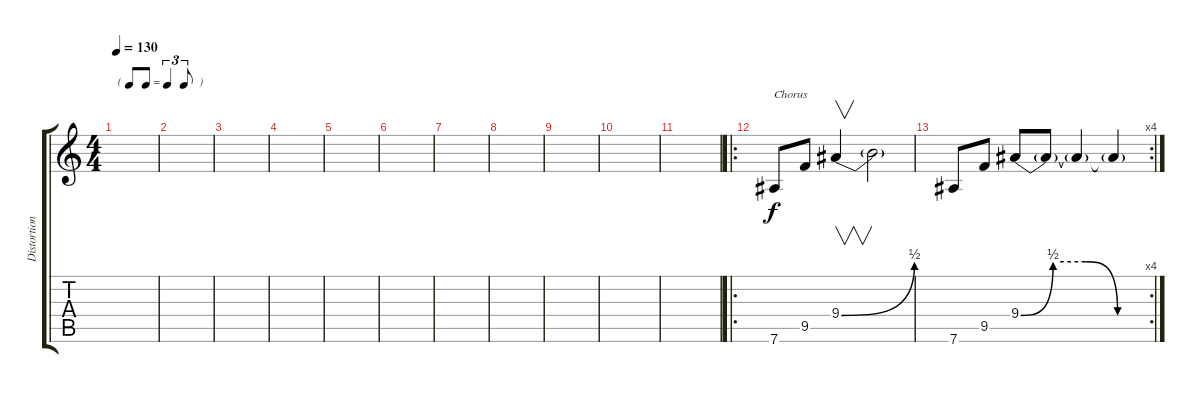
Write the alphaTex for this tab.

\track ("Distortion Guitar 1" "Distortion") {instrument distortionguitar}
\staff {score tabs}
\tuning (Eb4 Bb3 Gb3 Db3 Ab2 Eb2) {hide}
\ts (4 4)
\tf triplet8th
\tempo 130
\clef g2
\ks c
|
|
|
|
|
|
|
|
|
|
|
\ro
7.6.8{txt "Chorus"} 9.5.8 9.4{be (bend 0 0 60 2)}.4{v} 9.4{t}.2 |
\rc 4
7.6.8 9.5.8 9.4{be (custom 0 0 15 2 30 2 45 0 60 0)}.8 9.4{t}.8 9.4{t}.4 9.4{t}.4
